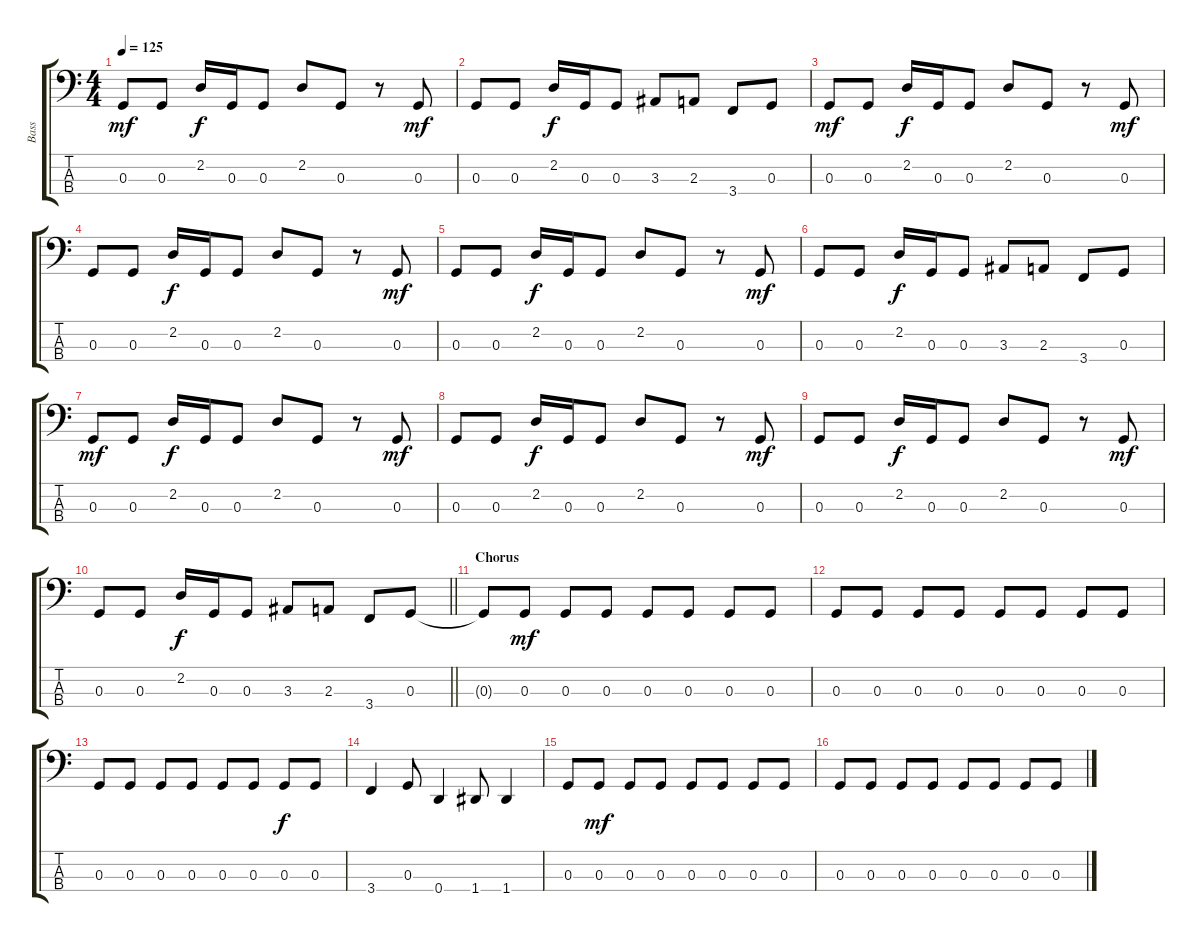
\track ("Bass" "Bass") {instrument fretlessbass}
\staff {score tabs}
\tuning (F2 C2 G1 D1) {hide}
\ts (4 4)
\tempo 125
\clef f4
\ks c
0.3.8{dy mf} 0.3.8 2.2.16{dy f} 0.3.16 0.3.8 2.2.8 0.3.8 r.8 0.3.8{dy mf} |
0.3.8 0.3.8 2.2.16{dy f} 0.3.16 0.3.8 3.3.8 2.3.8 3.4.8 0.3.8 |
0.3.8{dy mf} 0.3.8 2.2.16{dy f} 0.3.16 0.3.8 2.2.8 0.3.8 r.8 0.3.8{dy mf} |
0.3.8 0.3.8 2.2.16{dy f} 0.3.16 0.3.8 2.2.8 0.3.8 r.8 0.3.8{dy mf} |
0.3.8 0.3.8 2.2.16{dy f} 0.3.16 0.3.8 2.2.8 0.3.8 r.8 0.3.8{dy mf} |
0.3.8 0.3.8 2.2.16{dy f} 0.3.16 0.3.8 3.3.8 2.3.8 3.4.8 0.3.8 |
0.3.8{dy mf} 0.3.8 2.2.16{dy f} 0.3.16 0.3.8 2.2.8 0.3.8 r.8 0.3.8{dy mf} |
0.3.8 0.3.8 2.2.16{dy f} 0.3.16 0.3.8 2.2.8 0.3.8 r.8 0.3.8{dy mf} |
0.3.8 0.3.8 2.2.16{dy f} 0.3.16 0.3.8 2.2.8 0.3.8 r.8 0.3.8{dy mf} |
\barLineRight lightlight
0.3.8 0.3.8 2.2.16{dy f} 0.3.16 0.3.8 3.3.8 2.3.8 3.4.8 0.3.8 |
\section ("" "Chorus")
0.3{t}.8 0.3.8{dy mf} 0.3.8 0.3.8 0.3.8 0.3.8 0.3.8 0.3.8 |
0.3.8 0.3.8 0.3.8 0.3.8 0.3.8 0.3.8 0.3.8 0.3.8 |
0.3.8 0.3.8 0.3.8 0.3.8 0.3.8 0.3.8 0.3.8{dy f} 0.3.8 |
3.4.4 0.3.8 0.4.4 1.4.8 1.4.4 |
0.3.8 0.3.8{dy mf} 0.3.8 0.3.8 0.3.8 0.3.8 0.3.8 0.3.8 |
0.3.8 0.3.8 0.3.8 0.3.8 0.3.8 0.3.8 0.3.8 0.3.8
